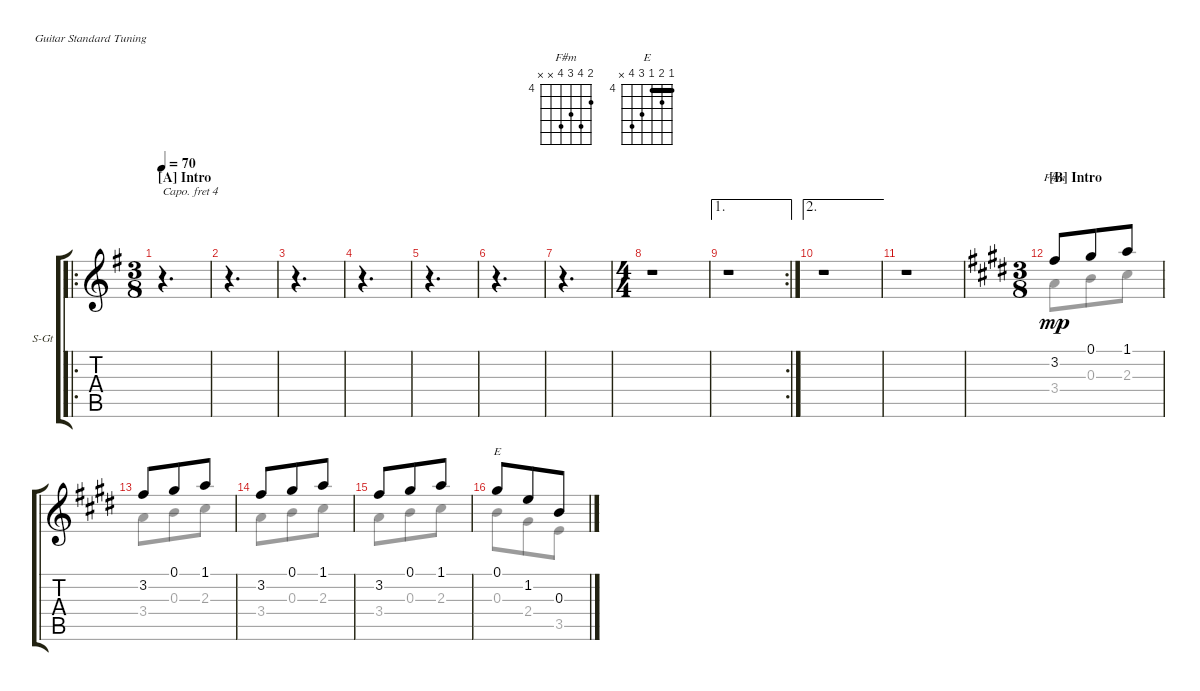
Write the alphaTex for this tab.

\defaultSystemsLayout 4
\bracketExtendMode groupsimilarinstruments
\firstSystemTrackNameOrientation horizontal
\otherSystemsTrackNameOrientation horizontal
\track ("Paul's Guitar Part II" "S-Gt") {instrument acousticguitarsteel}
\staff {score tabs}
\capo 4
\tuning (E4 B3 G3 D3 A2 E2)
\chord ("F#m" 5 7 6 7 x x) {firstfret 4}
\chord ("E" 4 5 4 6 7 x) {firstfret 4 barre 4}
\voice
\ro
\ts (3 8)
\section ("A" "Intro")
\tempo 70
\clef g2
\scale
0.512
\ks g
r.4{d dy mp instrument acousticguitarsteel} |
\scale
0.244 r.4{d} |
\scale
0.244 r.4{d} |
\scale
0.333333 r.4{d} |
\scale
0.333333 r.4{d} |
\scale
0.333333 r.4{d} |
\scale
0.25 r.4{d} |
\ts (4 4)
\scale
0.47541 r.1 |
\ae 1
\rc 2
\scale
0.27459 r.1 |
\ae 2
\scale
0.333333 r.1 |
\scale
0.333333 r.1 |
\ts (3 8)
\section ("B" "Intro")
\ks e
3.2.8{ch "F#m"} 0.1.8 1.1.8 |
3.2.8 0.1.8 1.1.8 |
3.2.8 0.1.8 1.1.8 |
3.2.8 0.1.8 1.1.8 |
0.1.8{ch "E"} 1.2.8 0.3.8
\voice
\clef g2
\ottava regular
\simile none
\scale
0.512
\ks g
|
\scale
0.244 |
\scale
0.244 |
\scale
0.333333 |
\scale
0.333333 |
\scale
0.333333 |
\scale
0.25 |
\scale
0.47541 |
\scale
0.27459 |
\scale
0.333333 |
\scale
0.333333 |
\ks e
3.4.8 0.3.8 2.3.8 |
3.4.8 0.3.8 2.3.8 |
3.4.8 0.3.8 2.3.8 |
3.4.8 0.3.8 2.3.8 |
0.3.8 2.4.8 3.5.8
